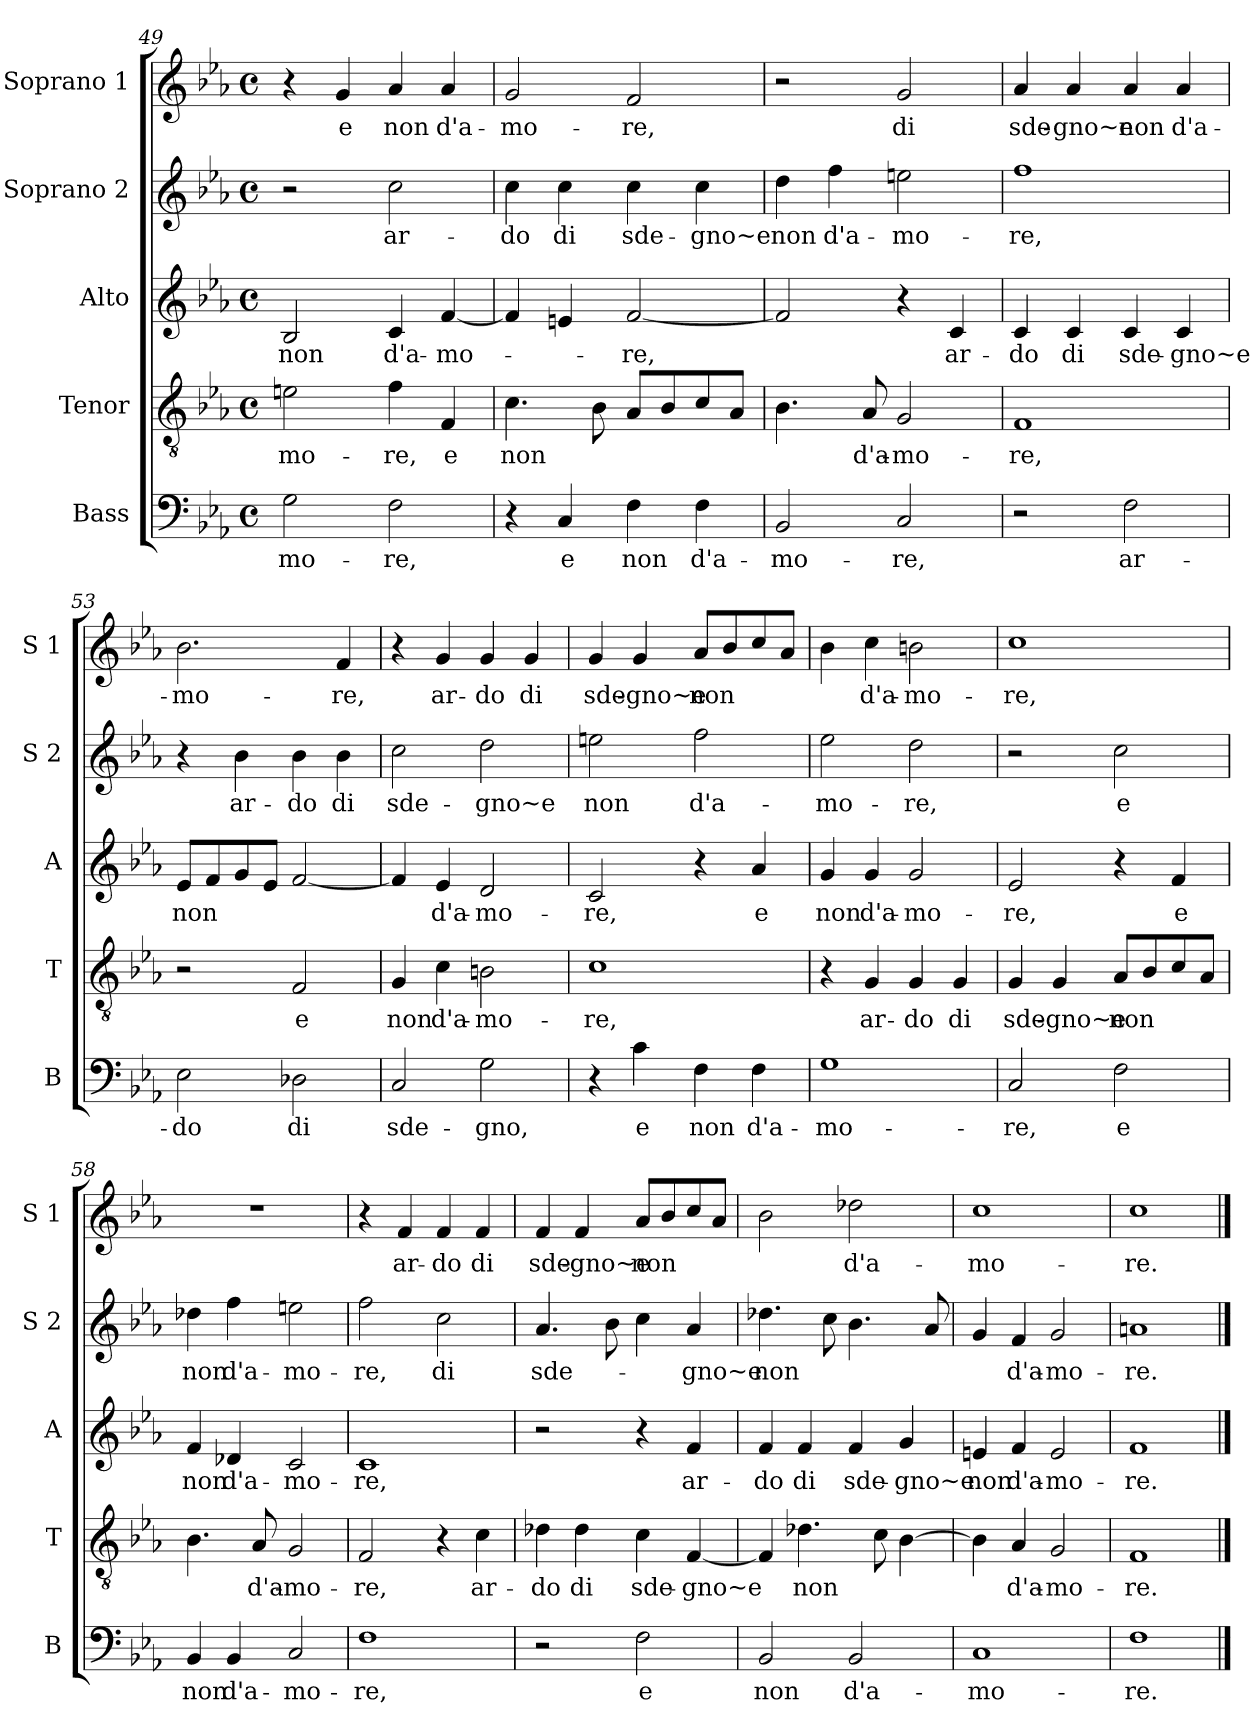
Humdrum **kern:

**kern	**text	**kern	**text	**kern	**text	**kern	**text	**kern	**text
*part5	*part5	*part4	*part4	*part3	*part3	*part2	*part2	*part1	*part1
*staff5	*staff5	*staff4	*staff4	*staff3	*staff3	*staff2	*staff2	*staff1	*staff1
*I"Bass	*	*I"Tenor	*	*I"Alto	*	*I"Soprano 2	*	*I"Soprano 1	*
*I'B	*	*I'T	*	*I'A	*	*I'S 2	*	*I'S 1	*
*clefF4	*	*clefGv2	*	*clefG2	*	*clefG2	*	*clefG2	*
*k[b-e-a-]	*	*k[b-e-a-]	*	*k[b-e-a-]	*	*k[b-e-a-]	*	*k[b-e-a-]	*
*E-:	*	*E-:	*	*E-:	*	*E-:	*	*E-:	*
*M4/4	*	*M4/4	*	*M4/4	*	*M4/4	*	*M4/4	*
*met(c)	*	*met(c)	*	*met(c)	*	*met(c)	*	*met(c)	*
=49	=49	=49	=49	=49	=49	=49	=49	=49	=49
!	!LO:LY:b	!	!LO:LY:b	!	!LO:LY:b	!	!	!	!
2G\	-mo-	2en\	-mo-	2B-/	non	2r	.	4r	.
!	!	!	!	!	!	!	!	!	!LO:LY:b
.	.	.	.	.	.	.	.	4g/	e
!	!LO:LY:b	!	!LO:LY:b	!	!LO:LY:b	!	!LO:LY:b	!	!LO:LY:b
2F\	-re,	4f\	-re,	4c/	d'a-	2cc\	ar-	4a-/	non
!	!	!	!LO:LY:b	!	!LO:LY:b	!	!	!	!LO:LY:b
.	.	4F/	e	[4f/	-mo-	.	.	4a-/	d'a-
!!LO:LB:g=z
=50	=50	=50	=50	=50	=50	=50	=50	=50	=50
!	!	!	!LO:LY:b	!	!	!	!LO:LY:b	!	!LO:LY:b
4r	.	4.c\	non	4f/]	.	4cc\	-do	2g/	-mo-
!	!LO:LY:b	!	!	!	!	!	!LO:LY:b	!	!
4C/	e	.	.	4en/	.	4cc\	di	.	.
.	.	8B-\	.	.	.	.	.	.	.
!	!LO:LY:b	!	!	!	!LO:LY:b	!	!LO:LY:b	!	!LO:LY:b
4F\	non	8A-/L	.	[2f/	-re,	4cc\	sde-	2f/	-re,
.	.	8B-/	.	.	.	.	.	.	.
!	!LO:LY:b	!	!	!	!	!	!LO:LY:b	!	!
4F\	d'a-	8c/	.	.	.	4cc\	-gno~e	.	.
.	.	8A-/J	.	.	.	.	.	.	.
=51	=51	=51	=51	=51	=51	=51	=51	=51	=51
!	!LO:LY:b	!	!	!	!	!	!LO:LY:b	!	!
2BB-/	-mo-	4.B-\	.	2f/]	.	4dd\	non	2r	.
!	!	!	!	!	!	!	!LO:LY:b	!	!
.	.	.	.	.	.	4ff\	d'a-	.	.
!	!	!	!LO:LY:b	!	!	!	!	!	!
.	.	8A-/	d'a-	.	.	.	.	.	.
!	!LO:LY:b	!	!LO:LY:b	!	!	!	!LO:LY:b	!	!LO:LY:b
2C/	-re,	2G/	-mo-	4r	.	2een\	-mo-	2g/	di
!	!	!	!	!	!LO:LY:b	!	!	!	!
.	.	.	.	4c/	ar-	.	.	.	.
=52	=52	=52	=52	=52	=52	=52	=52	=52	=52
!	!	!	!LO:LY:b	!	!LO:LY:b	!	!LO:LY:b	!	!LO:LY:b
2r	.	1F	-re,	4c/	-do	1ff	-re,	4a-/	sde-
!	!	!	!	!	!LO:LY:b	!	!	!	!LO:LY:b
.	.	.	.	4c/	di	.	.	4a-/	-gno~e
!	!LO:LY:b	!	!	!	!LO:LY:b	!	!	!	!LO:LY:b
2F\	ar-	.	.	4c/	sde-	.	.	4a-/	non
!	!	!	!	!	!LO:LY:b	!	!	!	!LO:LY:b
.	.	.	.	4c/	-gno~e	.	.	4a-/	d'a-
=53	=53	=53	=53	=53	=53	=53	=53	=53	=53
!	!LO:LY:b	!	!	!	!LO:LY:b	!	!	!	!LO:LY:b
2E-\	-do	2r	.	8e-/L	non	4r	.	2.b-\	-mo-
.	.	.	.	8f/	.	.	.	.	.
!	!	!	!	!	!	!	!LO:LY:b	!	!
.	.	.	.	8g/	.	4b-\	ar-	.	.
.	.	.	.	8e-/J	.	.	.	.	.
!	!LO:LY:b	!	!LO:LY:b	!	!	!	!LO:LY:b	!	!
2D-X\	di	2F/	e	[2f/	.	4b-\	-do	.	.
!	!	!	!	!	!	!	!LO:LY:b	!	!LO:LY:b
.	.	.	.	.	.	4b-\	di	4f/	-re,
=54	=54	=54	=54	=54	=54	=54	=54	=54	=54
!	!LO:LY:b	!	!LO:LY:b	!	!	!	!LO:LY:b	!	!
2C/	sde-	4G/	non	4f/]	.	2cc\	sde-	4r	.
!	!	!	!LO:LY:b	!	!LO:LY:b	!	!	!	!LO:LY:b
.	.	4c\	d'a-	4e-/	d'a-	.	.	4g/	ar-
!	!LO:LY:b	!	!LO:LY:b	!	!LO:LY:b	!	!LO:LY:b	!	!LO:LY:b
2G\	-gno,	2Bn\	-mo-	2d/	-mo-	2dd\	-gno~e	4g/	-do
!	!	!	!	!	!	!	!	!	!LO:LY:b
.	.	.	.	.	.	.	.	4g/	di
!!LO:PB:g=z
=55	=55	=55	=55	=55	=55	=55	=55	=55	=55
!	!	!	!LO:LY:b	!	!LO:LY:b	!	!LO:LY:b	!	!LO:LY:b
4r	.	1c	-re,	2c/	-re,	2een\	non	4g/	sde-
!	!LO:LY:b	!	!	!	!	!	!	!	!LO:LY:b
4c\	e	.	.	.	.	.	.	4g/	-gno~e
!	!LO:LY:b	!	!	!	!	!	!LO:LY:b	!	!LO:LY:b
4F\	non	.	.	4r	.	2ff\	d'a-	8a-/L	non
.	.	.	.	.	.	.	.	8b-/	.
!	!LO:LY:b	!	!	!	!LO:LY:b	!	!	!	!
4F\	d'a-	.	.	4a-/	e	.	.	8cc/	.
.	.	.	.	.	.	.	.	8a-/J	.
=56	=56	=56	=56	=56	=56	=56	=56	=56	=56
!	!LO:LY:b	!	!	!	!LO:LY:b	!	!LO:LY:b	!	!
1G	-mo-	4r	.	4g/	non	2ee-\	-mo-	4b-\	.
!	!	!	!LO:LY:b	!	!LO:LY:b	!	!	!	!LO:LY:b
.	.	4G/	ar-	4g/	d'a-	.	.	4cc\	d'a-
!	!	!	!LO:LY:b	!	!LO:LY:b	!	!LO:LY:b	!	!LO:LY:b
.	.	4G/	-do	2g/	-mo-	2dd\	-re,	2bn\	-mo-
!	!	!	!LO:LY:b	!	!	!	!	!	!
.	.	4G/	di	.	.	.	.	.	.
=57	=57	=57	=57	=57	=57	=57	=57	=57	=57
!	!LO:LY:b	!	!LO:LY:b	!	!LO:LY:b	!	!	!	!LO:LY:b
2C/	-re,	4G/	sde-	2e-/	-re,	2r	.	1cc	-re,
!	!	!	!LO:LY:b	!	!	!	!	!	!
.	.	4G/	-gno~e	.	.	.	.	.	.
!	!LO:LY:b	!	!LO:LY:b	!	!	!	!LO:LY:b	!	!
2F\	e	8A-/L	non	4r	.	2cc\	e	.	.
.	.	8B-/	.	.	.	.	.	.	.
!	!	!	!	!	!LO:LY:b	!	!	!	!
.	.	8c/	.	4f/	e	.	.	.	.
.	.	8A-/J	.	.	.	.	.	.	.
=58	=58	=58	=58	=58	=58	=58	=58	=58	=58
!	!LO:LY:b	!	!	!	!LO:LY:b	!	!LO:LY:b	!	!
4BB-/	non	4.B-\	.	4f/	non	4dd-X\	non	1r	.
!	!LO:LY:b	!	!	!	!LO:LY:b	!	!LO:LY:b	!	!
4BB-/	d'a-	.	.	4d-X/	d'a-	4ff\	d'a-	.	.
!	!	!	!LO:LY:b	!	!	!	!	!	!
.	.	8A-/	d'a-	.	.	.	.	.	.
!	!LO:LY:b	!	!LO:LY:b	!	!LO:LY:b	!	!LO:LY:b	!	!
2C/	-mo-	2G/	-mo-	2c/	-mo-	2een\	-mo-	.	.
=59	=59	=59	=59	=59	=59	=59	=59	=59	=59
!	!LO:LY:b	!	!LO:LY:b	!	!LO:LY:b	!	!LO:LY:b	!	!
1F	-re,	2F/	-re,	1c	-re,	2ff\	-re,	4r	.
!	!	!	!	!	!	!	!	!	!LO:LY:b
.	.	.	.	.	.	.	.	4f/	ar-
!	!	!	!	!	!	!	!LO:LY:b	!	!LO:LY:b
.	.	4r	.	.	.	2cc\	di	4f/	-do
!	!	!	!LO:LY:b	!	!	!	!	!	!LO:LY:b
.	.	4c\	ar-	.	.	.	.	4f/	di
!!LO:LB:g=z
=60	=60	=60	=60	=60	=60	=60	=60	=60	=60
!	!	!	!LO:LY:b	!	!	!	!LO:LY:b	!	!LO:LY:b
2r	.	4d-X\	-do	2r	.	4.a-/	sde-	4f/	sde-
!	!	!	!LO:LY:b	!	!	!	!	!	!LO:LY:b
.	.	4d-\	di	.	.	.	.	4f/	-gno~e
.	.	.	.	.	.	8b-\	.	.	.
!	!LO:LY:b	!	!LO:LY:b	!	!	!	!	!	!LO:LY:b
2F\	e	4c\	sde-	4r	.	4cc\	.	8a-/L	non
.	.	.	.	.	.	.	.	8b-/	.
!	!	!	!LO:LY:b	!	!LO:LY:b	!	!LO:LY:b	!	!
.	.	[4F/	-gno~e	4f/	ar-	4a-/	-gno~e	8cc/	.
.	.	.	.	.	.	.	.	8a-/J	.
=61	=61	=61	=61	=61	=61	=61	=61	=61	=61
!	!LO:LY:b	!	!	!	!LO:LY:b	!	!LO:LY:b	!	!
2BB-/	non	4F/]	.	4f/	-do	4.dd-X\	non	2b-\	.
!	!	!	!LO:LY:b	!	!LO:LY:b	!	!	!	!
.	.	4.d-X\	non	4f/	di	.	.	.	.
.	.	.	.	.	.	8cc\	.	.	.
!	!LO:LY:b	!	!	!	!LO:LY:b	!	!	!	!LO:LY:b
2BB-/	d'a-	.	.	4f/	sde-	4.b-\	.	2dd-X\	d'a-
.	.	8c\	.	.	.	.	.	.	.
!	!	!	!	!	!LO:LY:b	!	!	!	!
.	.	[4B-\	.	4g/	-gno~e	.	.	.	.
.	.	.	.	.	.	8a-/	.	.	.
=62	=62	=62	=62	=62	=62	=62	=62	=62	=62
!	!LO:LY:b	!	!	!	!LO:LY:b	!	!	!	!LO:LY:b
1C	-mo-	4B-\]	.	4en/	non	4g/	.	1cc	-mo-
!	!	!	!LO:LY:b	!	!LO:LY:b	!	!LO:LY:b	!	!
.	.	4A-/	d'a-	4f/	d'a-	4f/	d'a-	.	.
!	!	!	!LO:LY:b	!	!LO:LY:b	!	!LO:LY:b	!	!
.	.	2G/	-mo-	2e/	-mo-	2g/	-mo-	.	.
=63	=63	=63	=63	=63	=63	=63	=63	=63	=63
!	!LO:LY:b	!	!LO:LY:b	!	!LO:LY:b	!	!LO:LY:b	!	!LO:LY:b
1F	-re.	1F	-re.	1f	-re.	1an	-re.	1cc	-re.
==	==	==	==	==	==	==	==	==	==
*-	*-	*-	*-	*-	*-	*-	*-	*-	*-
